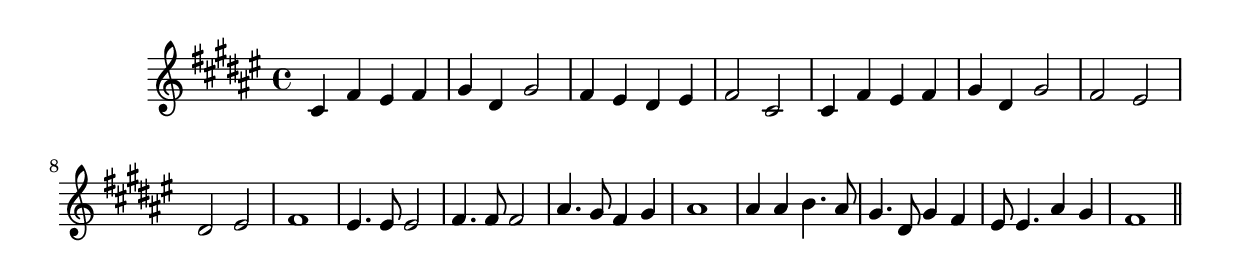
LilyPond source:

\version "2.14.0"
%{\header {
  title = "Aura Lee"
  composer = "George Poulton"
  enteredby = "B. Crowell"
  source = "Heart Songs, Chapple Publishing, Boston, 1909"
}%}
\score{{\key fis \major
\time 4/4
%{\tempo 4=90
%}\clef treble
\transpose bes fis {\relative c' {
  f4 bes a bes | c g c2 bes4 a g a | bes2 f |
  f4 bes a bes | c g c2 | bes a g a | bes1 |
  a4. a8 a2 | bes4. bes8 bes2 | d4. c8 bes4 c | d1 |
  d4 d es4. d8 | c4. g8 c4 bes | a8 a4. d4 c | bes1
  \bar "||"
}}

}}